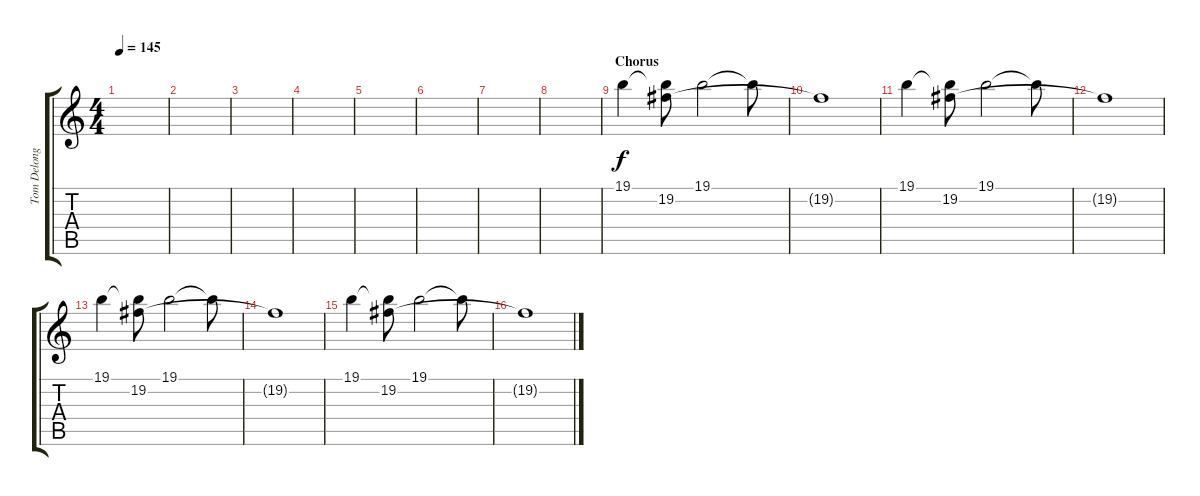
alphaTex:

\track ("Tom Delonge (Piano)" "Tom Delong") {instrument electricgrandpiano}
\staff {score tabs}
\tuning (E4 B3 G3 D3 A2 E2) {hide}
\ts (4 4)
\tempo 145
\clef g2
\ks c
|
|
|
|
|
|
|
|
\section ("" "Chorus")
19.1.4 (19.1{t} 19.2).8 19.1.2 19.1{t}.8 |
19.2{t}.1 |
19.1.4 (19.1{t} 19.2).8 19.1.2 19.1{t}.8 |
19.2{t}.1 |
19.1.4 (19.1{t} 19.2).8 19.1.2 19.1{t}.8 |
19.2{t}.1 |
19.1.4 (19.1{t} 19.2).8 19.1.2 19.1{t}.8 |
19.2{t}.1
